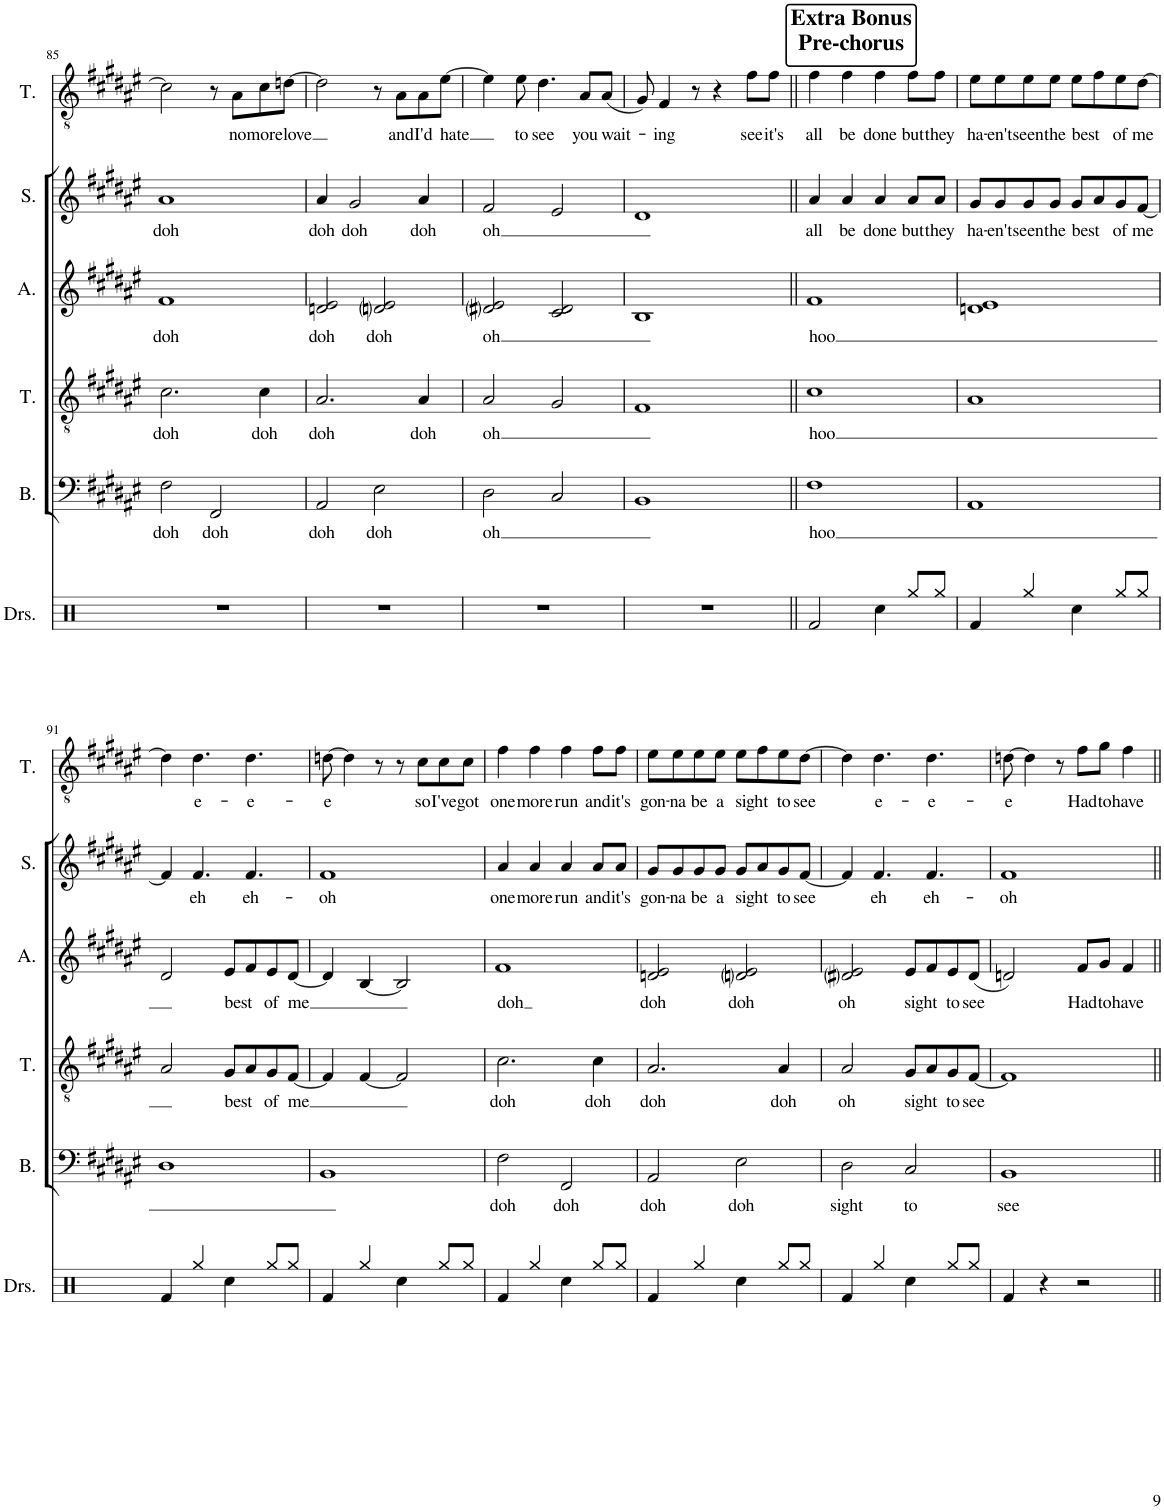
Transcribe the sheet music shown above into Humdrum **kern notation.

**kern	**kern	**text	**kern	**text	**kern	**text	**kern	**text	**kern	**text
*part6	*part5	*part5	*part4	*part4	*part3	*part3	*part2	*part2	*part1	*part1
*staff6	*staff5	*staff5	*staff4	*staff4	*staff3	*staff3	*staff2	*staff2	*staff1	*staff1
*I"Drumset	*I"Bass	*	*I"Tenor	*	*I"Alto	*	*I"Soprano	*	*I"Tenor	*
*I'Drs.	*I'B.	*	*I'T.	*	*I'A.	*	*I'S.	*	*I'T.	*
!!LO:PB:g=z
*clefX	*clefF4	*	*clefGv2	*	*clefG2	*	*clefG2	*	*clefGv2	*
*k[]	*k[f#c#g#d#a#e#]	*	*k[f#c#g#d#a#e#]	*	*k[f#c#g#d#a#e#]	*	*k[f#c#g#d#a#e#]	*	*k[f#c#g#d#a#e#]	*
*M4/4	*M4/4	*	*M4/4	*	*M4/4	*	*M4/4	*	*M4/4	*
=85	=85	=85	=85	=85	=85	=85	=85	=85	=85	=85
!	!	!LO:LY:b	!	!LO:LY:b	!	!LO:LY:b	!	!LO:LY:b	!	!
1r	2F#\	doh	2.c#\	doh	1f#	doh	1a#	doh	2c#\]	.
!	!	!LO:LY:b	!	!	!	!	!	!	!	!
.	2FF#/	doh	.	.	.	.	.	.	8r	.
!	!	!	!	!	!	!	!	!	!	!LO:LY:b
.	.	.	.	.	.	.	.	.	8A#\L	no
!	!	!	!	!LO:LY:b	!	!	!	!	!	!LO:LY:b
.	.	.	4c#\	doh	.	.	.	.	8c#\	more
!	!	!	!	!	!	!	!	!	!	!LO:LY:b
.	.	.	.	.	.	.	.	.	[8dn\J	love
=86	=86	=86	=86	=86	=86	=86	=86	=86	=86	=86
!	!	!LO:LY:b	!	!LO:LY:b	!	!LO:LY:b	!	!LO:LY:b	!	!
1r	2AA#/	doh	2.A#/	doh	2dn/ 2e#/	doh	4a#/	doh	2d\]	.
!	!	!	!	!	!	!	!	!LO:LY:b	!	!
.	.	.	.	.	.	.	2g#/	doh	.	.
!	!	!LO:LY:b	!	!	!	!LO:LY:b	!	!	!	!
.	2E#\	doh	.	.	2dni/ 2e#/	doh	.	.	8r	.
!	!	!	!	!	!	!	!	!	!	!LO:LY:b
.	.	.	.	.	.	.	.	.	8A#\L	and
!	!	!	!	!LO:LY:b	!	!	!	!LO:LY:b	!	!LO:LY:b
.	.	.	4A#/	doh	.	.	4a#/	doh	8A#\	I'd
!	!	!	!	!	!	!	!	!	!	!LO:LY:b
.	.	.	.	.	.	.	.	.	[8e#\J	-hate
=87	=87	=87	=87	=87	=87	=87	=87	=87	=87	=87
!	!	!LO:LY:b	!	!LO:LY:b	!	!LO:LY:b	!	!LO:LY:b	!	!
1r	2D#\	oh	2A#/	oh	2d#i/ 2e#/	oh	2f#/	oh	4e#\]	.
!	!	!	!	!	!	!	!	!	!	!LO:LY:b
.	.	.	.	.	.	.	.	.	8e#\	to
!	!	!	!	!	!	!	!	!	!	!LO:LY:b
.	.	.	.	.	.	.	.	.	4.d#\	see
.	2C#/	.	2G#/	.	2c#/ 2d#/	.	2e#/	.	.	.
!	!	!	!	!	!	!	!	!	!	!LO:LY:b
.	.	.	.	.	.	.	.	.	8A#/L	you
!	!	!	!	!	!	!	!	!	!	!LO:LY:b
.	.	.	.	.	.	.	.	.	(8A#/J	wait-
=88	=88	=88	=88	=88	=88	=88	=88	=88	=88	=88
1r	1BB	.	1F#	.	1B	.	1d#	.	8G#/)	.
!	!	!	!	!	!	!	!	!	!	!LO:LY:b
.	.	.	.	.	.	.	.	.	4F#/	-ing
.	.	.	.	.	.	.	.	.	8r	.
.	.	.	.	.	.	.	.	.	4r	.
!	!	!	!	!	!	!	!	!	!	!LO:LY:b
.	.	.	.	.	.	.	.	.	8f#\L	see
!	!	!	!	!	!	!	!	!	!	!LO:LY:b
.	.	.	.	.	.	.	.	.	8f#\J	it's
!!LO:REH:place=s1:a:t=
!!LO:REH:place=s1:a:t=Pre-chorus
!!LO:REH:place=s1:a:B:cj:fs=14:t=Extra Bonus
=89||	=89||	=89||	=89||	=89||	=89||	=89||	=89||	=89||	=89||	=89||
!	!	!LO:LY:b	!	!LO:LY:b	!	!LO:LY:b	!	!LO:LY:b	!	!LO:LY:b
2Rf/	1F#	hoo	1c#	hoo	1f#	hoo	4a#/	all	4f#\	all
!	!	!	!	!	!	!	!	!LO:LY:b	!	!LO:LY:b
.	.	.	.	.	.	.	4a#/	be	4f#\	be
!	!	!	!	!	!	!	!	!LO:LY:b	!	!LO:LY:b
4Rcc\	.	.	.	.	.	.	4a#/	done	4f#\	done
!	!	!	!	!	!	!	!	!LO:LY:b	!	!LO:LY:b
8Rgg/L	.	.	.	.	.	.	8a#/L	but	8f#\L	but
!	!	!	!	!	!	!	!	!LO:LY:b	!	!LO:LY:b
8Rgg/J	.	.	.	.	.	.	8a#/J	they	8f#\J	they
=90	=90	=90	=90	=90	=90	=90	=90	=90	=90	=90
!	!	!	!	!	!	!	!	!LO:LY:b	!	!LO:LY:b
4Rf/	1AA#	.	1A#	.	1dn 1e#	.	8g#/L	ha-	8e#\L	ha-
!	!	!	!	!	!	!	!	!LO:LY:b	!	!LO:LY:b
.	.	.	.	.	.	.	8g#/	-en't	8e#\	-en't
!	!	!	!	!	!	!	!	!LO:LY:b	!	!LO:LY:b
4Rgg/	.	.	.	.	.	.	8g#/	seen	8e#\	seen
!	!	!	!	!	!	!	!	!LO:LY:b	!	!LO:LY:b
.	.	.	.	.	.	.	8g#/J	the	8e#\J	the
!	!	!	!	!	!	!	!	!LO:LY:b	!	!LO:LY:b
4Rcc\	.	.	.	.	.	.	8g#/L	best	8e#\L	best
.	.	.	.	.	.	.	8a#/	.	8f#\	.
!	!	!	!	!	!	!	!	!LO:LY:b	!	!LO:LY:b
8Rgg/L	.	.	.	.	.	.	8g#/	of	8e#\	of
!	!	!	!	!	!	!	!	!LO:LY:b	!	!LO:LY:b
8Rgg/J	.	.	.	.	.	.	[8f#/J	me	[8d#\J	me
!!LO:LB:g=z
=91	=91	=91	=91	=91	=91	=91	=91	=91	=91	=91
4Rf/	1D#	.	2A#/	.	2d#/	.	4f#/]	.	4d#\]	.
!	!	!	!	!	!	!	!	!LO:LY:b	!	!LO:LY:b
4Rgg/	.	.	.	.	.	.	4.f#/	eh	4.d#\	e-
!	!	!	!	!LO:LY:b	!	!LO:LY:b	!	!	!	!
4Rcc\	.	.	8G#/L	best	8e#/L	best	.	.	.	.
!	!	!	!	!	!	!	!	!LO:LY:b	!	!LO:LY:b
.	.	.	8A#/	.	8f#/	.	4.f#/	eh-	4.d#\	-e-
!	!	!	!	!LO:LY:b	!	!LO:LY:b	!	!	!	!
8Rgg/L	.	.	8G#/	of	8e#/	of	.	.	.	.
!	!	!	!	!LO:LY:b	!	!LO:LY:b	!	!	!	!
8Rgg/J	.	.	[8F#/J	me	[8d#/J	me	.	.	.	.
=92	=92	=92	=92	=92	=92	=92	=92	=92	=92	=92
!	!	!	!	!	!	!	!	!LO:LY:b	!	!LO:LY:b
4Rf/	1BB	.	4F#/]	.	4d#/]	.	1f#	-oh	[8dn\	-e
.	.	.	.	.	.	.	.	.	4d\]	.
4Rgg/	.	.	[4F#/	.	[4B/	.	.	.	.	.
.	.	.	.	.	.	.	.	.	8r	.
4Rcc\	.	.	2F#/]	.	2B/]	.	.	.	8r	.
!	!	!	!	!	!	!	!	!	!	!LO:LY:b
.	.	.	.	.	.	.	.	.	8c#\L	so
!	!	!	!	!	!	!	!	!	!	!LO:LY:b
8Rgg/L	.	.	.	.	.	.	.	.	8c#\	I've
!	!	!	!	!	!	!	!	!	!	!LO:LY:b
8Rgg/J	.	.	.	.	.	.	.	.	8c#\J	got
=93	=93	=93	=93	=93	=93	=93	=93	=93	=93	=93
!	!	!LO:LY:b	!	!LO:LY:b	!	!LO:LY:b	!	!LO:LY:b	!	!LO:LY:b
4Rf/	2F#\	doh	2.c#\	doh	1f#	doh	4a#/	one	4f#\	one
!	!	!	!	!	!	!	!	!LO:LY:b	!	!LO:LY:b
4Rgg/	.	.	.	.	.	.	4a#/	more	4f#\	more
!	!	!LO:LY:b	!	!	!	!	!	!LO:LY:b	!	!LO:LY:b
4Rcc\	2FF#/	doh	.	.	.	.	4a#/	run	4f#\	run
!	!	!	!	!LO:LY:b	!	!	!	!LO:LY:b	!	!LO:LY:b
8Rgg/L	.	.	4c#\	doh	.	.	8a#/L	and	8f#\L	and
!	!	!	!	!	!	!	!	!LO:LY:b	!	!LO:LY:b
8Rgg/J	.	.	.	.	.	.	8a#/J	it's	8f#\J	it's
=94	=94	=94	=94	=94	=94	=94	=94	=94	=94	=94
!	!	!LO:LY:b	!	!LO:LY:b	!	!LO:LY:b	!	!LO:LY:b	!	!LO:LY:b
4Rf/	2AA#/	doh	2.A#/	doh	2dn/ 2e#/	doh	8g#/L	gon-	8e#\L	gon-
!	!	!	!	!	!	!	!	!LO:LY:b	!	!LO:LY:b
.	.	.	.	.	.	.	8g#/	-na	8e#\	-na
!	!	!	!	!	!	!	!	!LO:LY:b	!	!LO:LY:b
4Rgg/	.	.	.	.	.	.	8g#/	be	8e#\	be
!	!	!	!	!	!	!	!	!LO:LY:b	!	!LO:LY:b
.	.	.	.	.	.	.	8g#/J	a	8e#\J	a
!	!	!LO:LY:b	!	!	!	!LO:LY:b	!	!LO:LY:b	!	!LO:LY:b
4Rcc\	2E#\	doh	.	.	2dni/ 2e#/	doh	8g#/L	sight	8e#\L	sight
.	.	.	.	.	.	.	8a#/	.	8f#\	.
!	!	!	!	!LO:LY:b	!	!	!	!LO:LY:b	!	!LO:LY:b
8Rgg/L	.	.	4A#/	doh	.	.	8g#/	to	8e#\	to
!	!	!	!	!	!	!	!	!LO:LY:b	!	!LO:LY:b
8Rgg/J	.	.	.	.	.	.	[8f#/J	see	[8d#\J	see
=95	=95	=95	=95	=95	=95	=95	=95	=95	=95	=95
!	!	!LO:LY:b	!	!LO:LY:b	!	!LO:LY:b	!	!	!	!
4Rf/	2D#\	sight	2A#/	oh	2d#i/ 2e#/	oh	4f#/]	.	4d#\]	.
!	!	!	!	!	!	!	!	!LO:LY:b	!	!LO:LY:b
4Rgg/	.	.	.	.	.	.	4.f#/	eh	4.d#\	e-
!	!	!LO:LY:b	!	!LO:LY:b	!	!LO:LY:b	!	!	!	!
4Rcc\	2C#/	to	8G#/L	sight	8e#/L	sight	.	.	.	.
!	!	!	!	!	!	!	!	!LO:LY:b	!	!LO:LY:b
.	.	.	8A#/	.	8f#/	.	4.f#/	eh-	4.d#\	-e-
!	!	!	!	!LO:LY:b	!	!LO:LY:b	!	!	!	!
8Rgg/L	.	.	8G#/	to	8e#/	to	.	.	.	.
!	!	!	!	!LO:LY:b	!	!LO:LY:b	!	!	!	!
8Rgg/J	.	.	[8F#/J	see	(8d#/J	see	.	.	.	.
=96	=96	=96	=96	=96	=96	=96	=96	=96	=96	=96
!	!	!LO:LY:b	!	!	!	!	!	!LO:LY:b	!	!LO:LY:b
4Rf/	1BB	see	1F#]	.	2dn/)	.	1f#	-oh	[8dn\	-e
.	.	.	.	.	.	.	.	.	4d\]	.
4r	.	.	.	.	.	.	.	.	.	.
.	.	.	.	.	.	.	.	.	8r	.
!	!	!	!	!	!	!LO:LY:b	!	!	!	!LO:LY:b
2r	.	.	.	.	8f#/L	Had	.	.	8f#\L	Had
!	!	!	!	!	!	!LO:LY:b	!	!	!	!LO:LY:b
.	.	.	.	.	8g#/J	to	.	.	8g#\J	to
!	!	!	!	!	!	!LO:LY:b	!	!	!	!LO:LY:b
.	.	.	.	.	4f#/	have	.	.	4f#\	have
=||	=||	=||	=||	=||	=||	=||	=||	=||	=||	=||
*-	*-	*-	*-	*-	*-	*-	*-	*-	*-	*-
